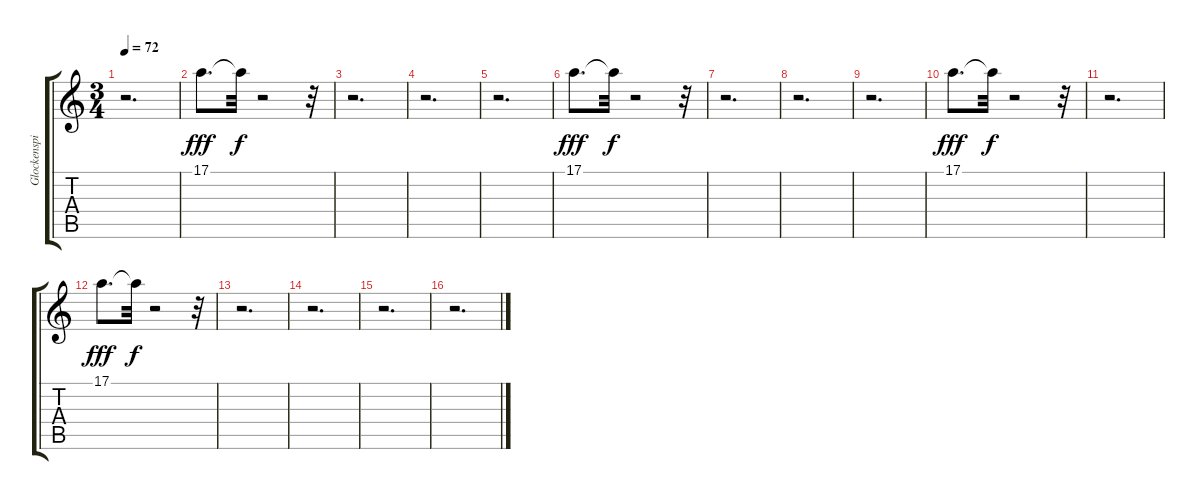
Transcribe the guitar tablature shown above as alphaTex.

\track ("Glockenspiel" "Glockenspi") {instrument glockenspiel}
\staff {score tabs}
\tuning (E4 B3 G3 D3 A2 E2) {hide}
\ts (3 4)
\tempo 72
\clef g2
\ks c
r.2{d dy f} |
17.1.8{d dy fff} 17.1{t}.32{dy f} r.2 r.32 |
r.2{d} |
r.2{d} |
r.2{d} |
17.1.8{d dy fff} 17.1{t}.32{dy f} r.2 r.32 |
r.2{d} |
r.2{d} |
r.2{d} |
17.1.8{d dy fff} 17.1{t}.32{dy f} r.2 r.32 |
r.2{d} |
17.1.8{d dy fff} 17.1{t}.32{dy f} r.2 r.32 |
r.2{d} |
r.2{d} |
r.2{d} |
r.2{d}
